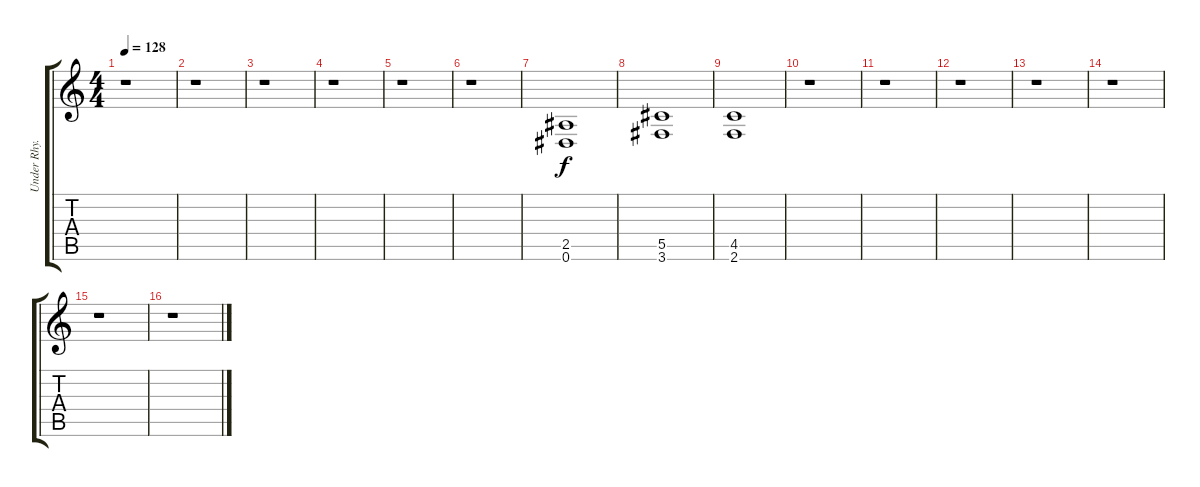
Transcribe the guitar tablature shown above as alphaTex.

\track ("Under Rhy." "Under Rhy.") {instrument distortionguitar}
\staff {score tabs}
\tuning (Eb4 Bb3 Gb3 Db3 Ab2 Eb2) {hide}
\ts (4 4)
\tempo 128
\clef g2
\ks c
r.1{dy f} |
r.1 |
r.1 |
r.1 |
r.1 |
r.1 |
(2.5 0.6).1 |
(5.5 3.6).1 |
(4.5 2.6).1 |
r.1 |
r.1 |
r.1 |
r.1 |
r.1 |
r.1 |
r.1
